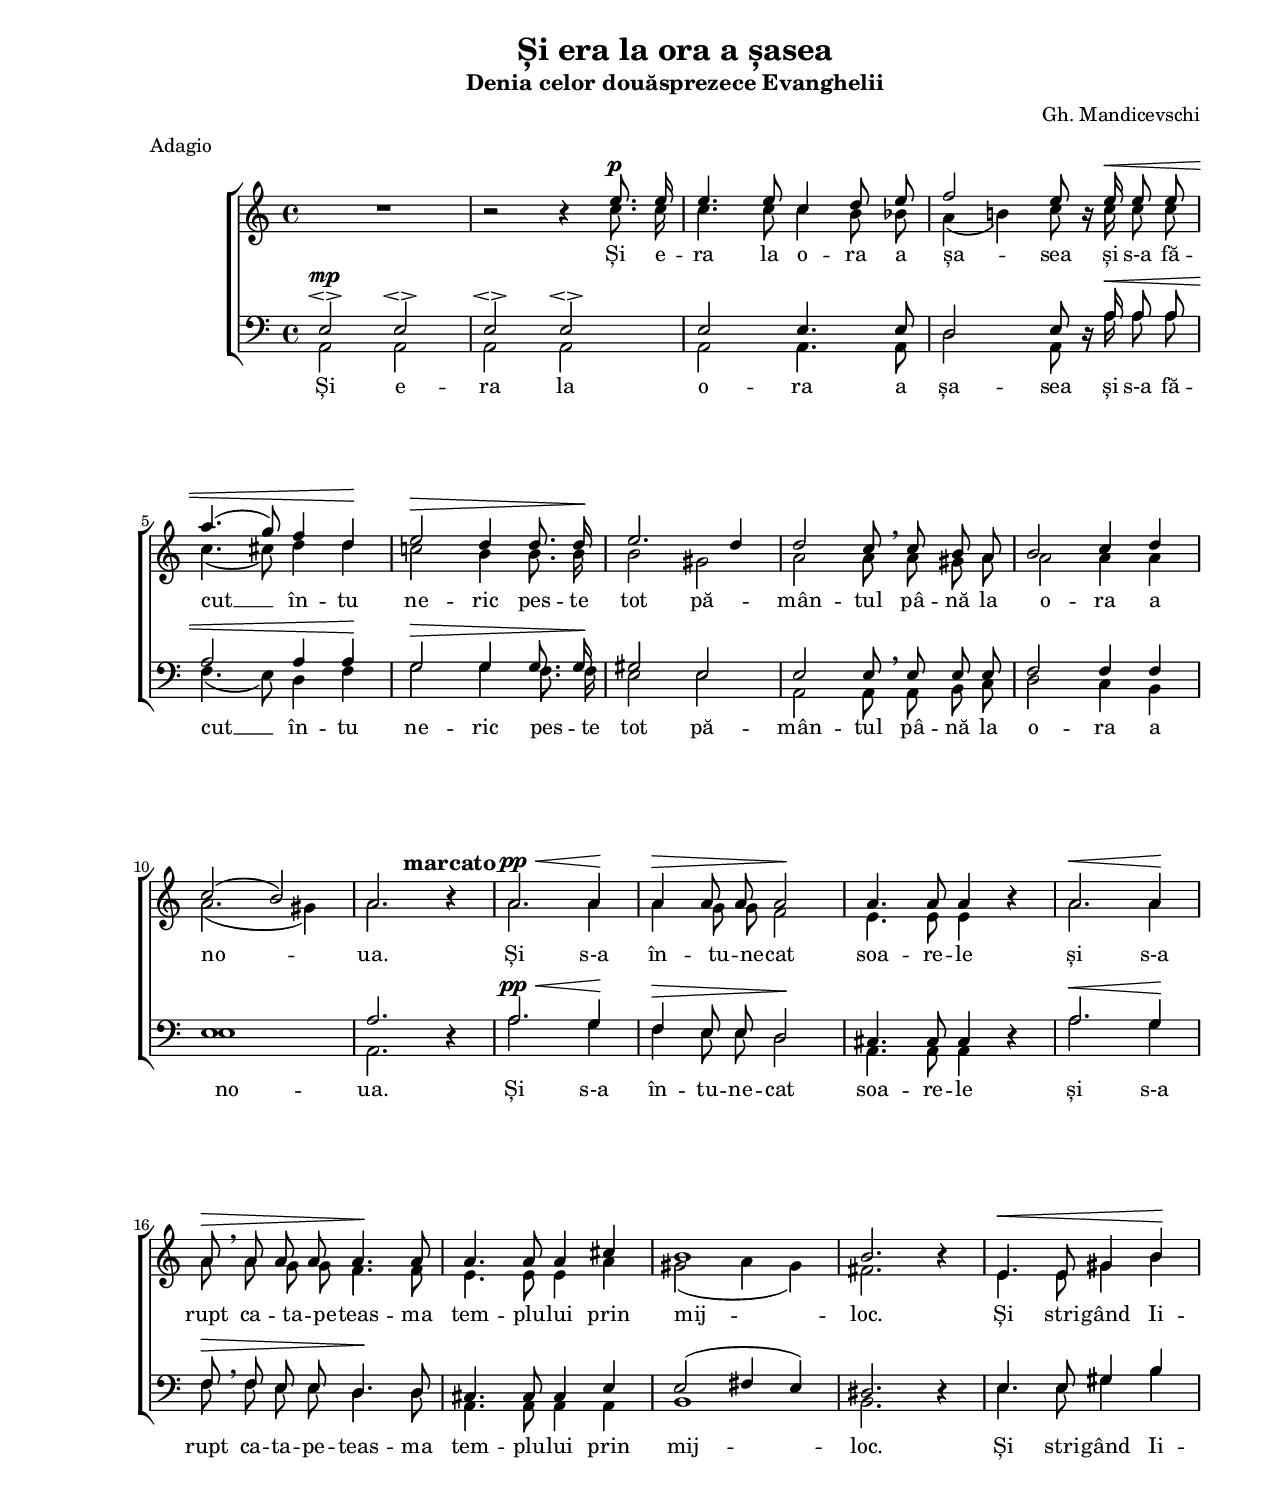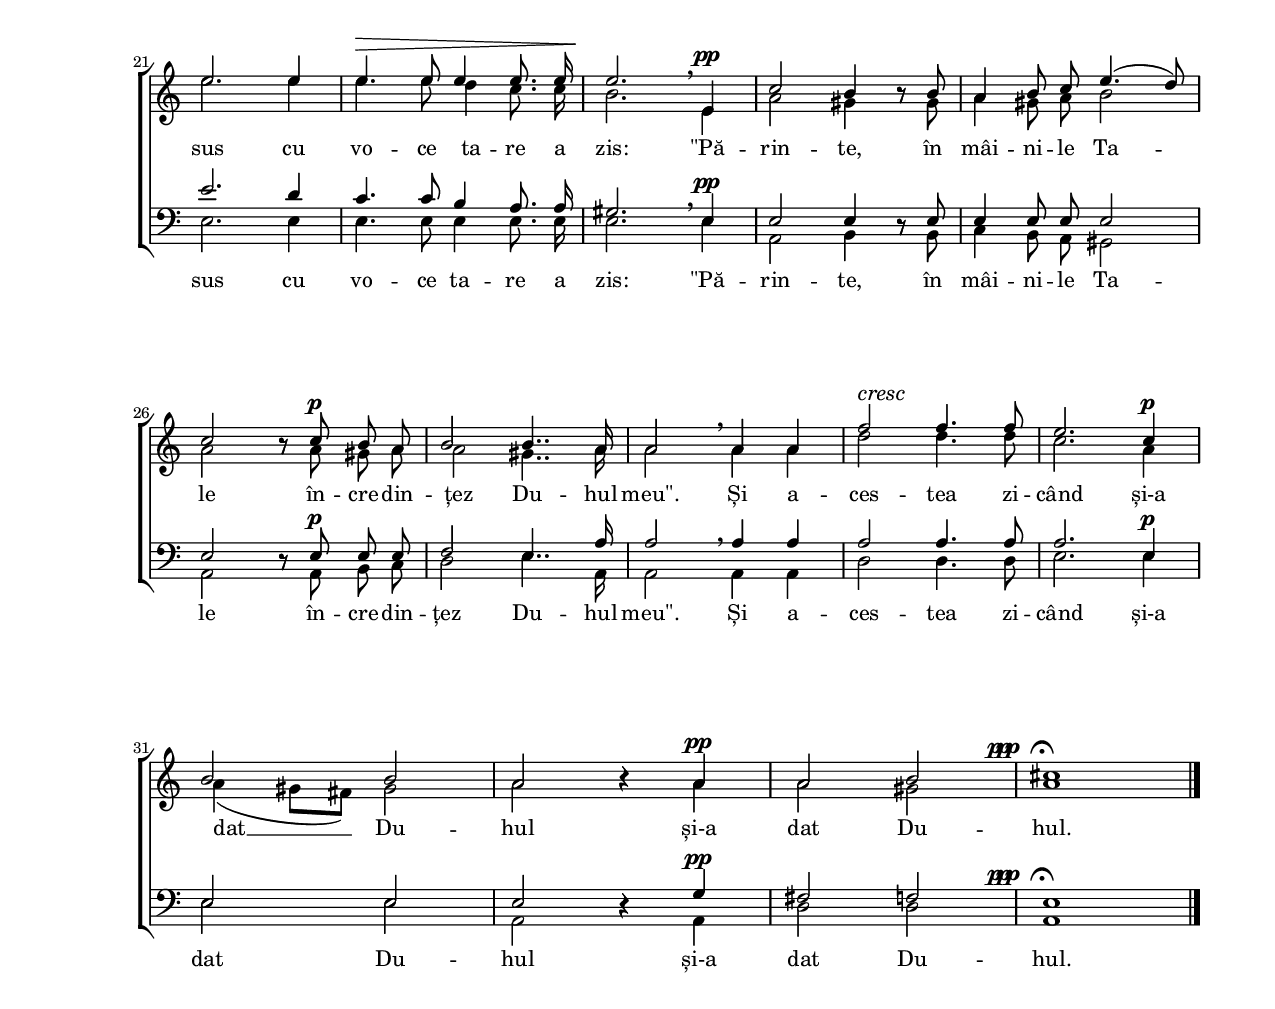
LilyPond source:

\version "2.19.80"

\paper {
  #(set-paper-size "letter")
  left-margin = 1\in
  line-width = 7\in
  print-page-number = false
  top-margin = 0.7\in
  bottom-margin = 0.7\in
}

\header {
  title = "Și era la ora a șasea"
  subtitle = "Denia celor douăsprezece Evanghelii"
  composer = "Gh. Mandicevschi"
  meter = "Adagio"
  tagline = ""
}

#(set-global-staff-size 17)

global = {
  \set Staff.midiInstrument = "clarinet"
  \key a \minor
  \time 4/4
  \autoBeamOff
}

crescMarkup = \markup{ \large \italic "cresc" }
marcatoMarkup = \markup{ \hspace #-5.0 \large \bold "marcato" }

fermataAndPpp = \markup {
  \hspace #-6.2
  \musicglyph "p"
  \hspace #-1.0
  \musicglyph "p"
  \hspace #-1.0
  \musicglyph "p"
  \hspace #0.5
  \musicglyph "scripts.ufermata"
}

womenWords = \lyricmode {
  Și e -- ra la o -- ra a șa -- sea
  și s-a fă -- cut __ în -- tu ne -- ric pes -- te tot pă -- mân -- tul
  pâ -- nă la o -- ra a no -- ua.

  Și s-a în -- tu -- ne -- cat soa -- re -- le
  și s-a rupt ca -- ta -- pe -- teas -- ma tem -- plu -- lui prin mij -- loc.

  Și stri -- gând Ii -- sus cu vo -- ce ta -- re a zis:
  "\"Pă" -- rin -- te, în mâi -- ni -- le Ta -- le
  în -- cre -- din -- țez Du -- hul "meu\"."

  Și a -- ces -- tea zi -- când
  și-a dat __ Du -- hul
  și-a dat Du -- hul.
}

menWords = \lyricmode {
  Și e -- ra la o -- ra a șa -- sea
  și s-a fă -- cut __ în -- tu ne -- ric pes -- te tot pă -- mân -- tul
  pâ -- nă la o -- ra a no -- ua.

  Și s-a în -- tu -- ne -- cat soa -- re -- le
  și s-a rupt ca -- ta -- pe -- teas -- ma tem -- plu -- lui prin mij -- loc.

  Și stri -- gând Ii -- sus cu vo -- ce ta -- re a zis:
  "\"Pă" -- rin -- te, în mâi -- ni -- le Ta -- le
  în -- cre -- din -- țez Du -- hul "meu\"."

  Și a -- ces -- tea zi -- când
  și-a dat Du -- hul
  și-a dat Du -- hul.
}

sopMusic = \relative c' {
  \voiceOne
  \override Voice.MultiMeasureRest.staff-position = #0
  R1 |
  b'2\rest b4\rest e8.^\p e16 |
  e4. e8 c4 d8 e8 |
  f2 e8 b16\rest e16^\< e8 e8 |
  \break

  a4.( g8) f4 d4\! |
  e2^\> d4 d8. d16\! |
  e2. d4 |
  d2 c8 \breathe c8 b8 a8 |
  b2 c4 d4 |
  \break

  c2( b2) |
  a2. b4\rest^\marcatoMarkup |
  a2.^\pp^\< a4\! |
  a4^\> a8 a8 a2\! |
  a4. a8 a4 b4\rest
  a2.^\< a4\! |
  \break

  a8^\> \breathe a8 a8 a8 a4.\! a8 |
  a4. a8 a4 cis4 |
  b1 |
  b2. b4\rest |
  e,4.^\< e8 gis4 b4\! |
  \break

  e2. e4 |
  e4.^\> e8 e4 e8. e16 |
  e2.\! \breathe e,4^\pp |
  c'2 b4 b8\rest b8 |
  a4 b8 c8 e4. (d8) |
  \break

  c2 b8\rest c8^\p b8 a8 |
  b2 b4.. a16 |
  a2 \breathe a4 a4 |
  f'2^\crescMarkup f4. f8 |
  e2. c4^\p |
  \break

  b2 b2 |
  a2 b4\rest a4^\pp |
  a2 b2 |
  cis1^\fermataAndPpp |
  \bar "|."
}

altoMusic = \relative c' {
  \voiceTwo
  \override Voice.MultiMeasureRest.staff-position = #0
  R1 |
  b'2\rest b4\rest c8. c16 |
  c4. c8 c4 b8 bes8 |
  a4( b!4) c8 b16\rest c16 c8 c8 |

  c4.( cis8) d4 d4 |
  c!2 b4 b8. b16 |
  b2 gis2 |
  a2 a8 a8 gis8 a8 |
  a2 a4 a4 |

  a2.( gis4) |
  a2. b4\rest |
  a2. a4 |
  a4 g8 g8 f2 |
  e4. e8 e4 b'4\rest
  a2. a4 |

  a8 a8 g8 g8 f4. f8 |
  e4. e8 e4 a4 |
  gis2( a4 gis4) |
  fis2. b4\rest |
  e,4. e8 gis4 b4 |

  e2. e4 |
  e4. e8 d4 c8. c16 |
  b2. e,4 |
  a2 gis4 b8\rest gis8 |
  a4 gis8 a8 b2 |

  a2 b8\rest a8 gis8 a8 |
  a2 gis4.. a16 |
  a2 a4 a4 |
  d2 d4. d8 |
  c2. a4 |

  a4( gis8[ fis8)] gis2 |
  a2 b4\rest a4 |
  a2 gis2 |
  a1 |
}

tenorMusic = \relative c' {
  \voiceOne
  e,2^\mp\espressivo e2\espressivo |
  e2\espressivo e2\espressivo |
  e2 e4. e8 |
  d2 e8 d16\rest a'16^\< a8 a8 |

  a2 a4 a4\! |
  g2^\> g4 g8. g16\! |
  gis2 e2 |
  e2 e8 \breathe e8 e8 e8 |
  f2 f4 f4 |

  e1 |
  a2. d,4\rest |
  a'2.^\pp^\< g4\! |
  f4^\> e8 e8 d2\! |
  cis4. cis8 cis4 d4\rest
  a'2.^\< g4\! |

  f8^\> \breathe f8 e8 e8 d4.\! d8 |
  cis4. cis8 cis4 e4 |
  e2( fis4 e4) |
  dis2. d4\rest |
  e4. e8 gis4 b4 |

  e2. d4 |
  c4. c8 b4 a8. a16 |
  gis2. \breathe e4^\pp |
  e2 e4 d8\rest e8 |
  e4 e8 e8 e2 |

  e2 d8\rest e8^\p e8 e8 |
  f2 e4.. a16 |
  a2 \breathe a4 a4 |
  a2 a4. a8 |
  a2. e4^\p |

  e2 e2 |
  e2 d4\rest g4^\pp |
  fis2 f2 |
  e1^\fermataAndPpp |
}

bassMusic = \relative c' {
  \voiceTwo
  a,2 a2 |
  a2 a2 |
  a2 a4. a8 |
  d2 a8 d16\rest a'16 a8 a8 |

  f4.( e8) d4 f4 |
  g2 g4 f8. f16 |
  e2 e2 |
  a,2 a8 a8 b8 c8 |
  d2 c4 b4 |

  e1 |
  a,2. d4\rest |
  a'2. g4 |
  f4 e8 e8 d2 |
  a4. a8 a4 d4\rest
  a'2. g4 |

  f8 f8 e8 e8 d4. d8 |
  a4. a8 a4 a4 |
  b1 |
  b2. d4\rest |
  e4. e8 gis4 b4 |

  e,2. e4 |
  e4. e8 e4 e8. e16 |
  e2. e4 |
  a,2 b4 d8\rest b8 |
  c4 b8 a8 gis2 |

  a2 d8\rest a8 b8 c8 |
  d2 e4.. a,16 |
  a2 a4 a4 |
  d2 d4. d8 |
  e2. e4 |

  e2 e2 |
  a,2 d4\rest a4 |
  d2 d2 |
  a1 |
}

myScore = \new Score <<
  \new ChoirStaff <<
    \new Staff <<
      \new Voice { \global \sopMusic }
      \new Voice { \global \altoMusic }
      \addlyrics { \womenWords }
    >>

    \new Staff <<
      \clef "bass"
      \new Voice { \global \tenorMusic }
      \new Voice { \global \bassMusic }
      \addlyrics { \menWords }
    >>
  >>
>>

\score {
  \myScore
  \layout { }
}

midiOutput = \midi {
  \tempo 4 = 60
  \context {
    \Voice
    \remove "Dynamic_performer"
  }
}

\score {
  \unfoldRepeats
  \myScore
  \midi { \midiOutput }
}

\score {
  \unfoldRepeats
  \new Voice { \global \sopMusic }
  \midi { \midiOutput }
}

\score {
  \unfoldRepeats
  \new Voice { \global \altoMusic }
  \midi { \midiOutput }
}

\score {
  \unfoldRepeats
  \new Voice { \global \tenorMusic }
  \midi { \midiOutput }
}

\score {
  \unfoldRepeats
  \new Voice { \global \bassMusic }
  \midi { \midiOutput }
}
